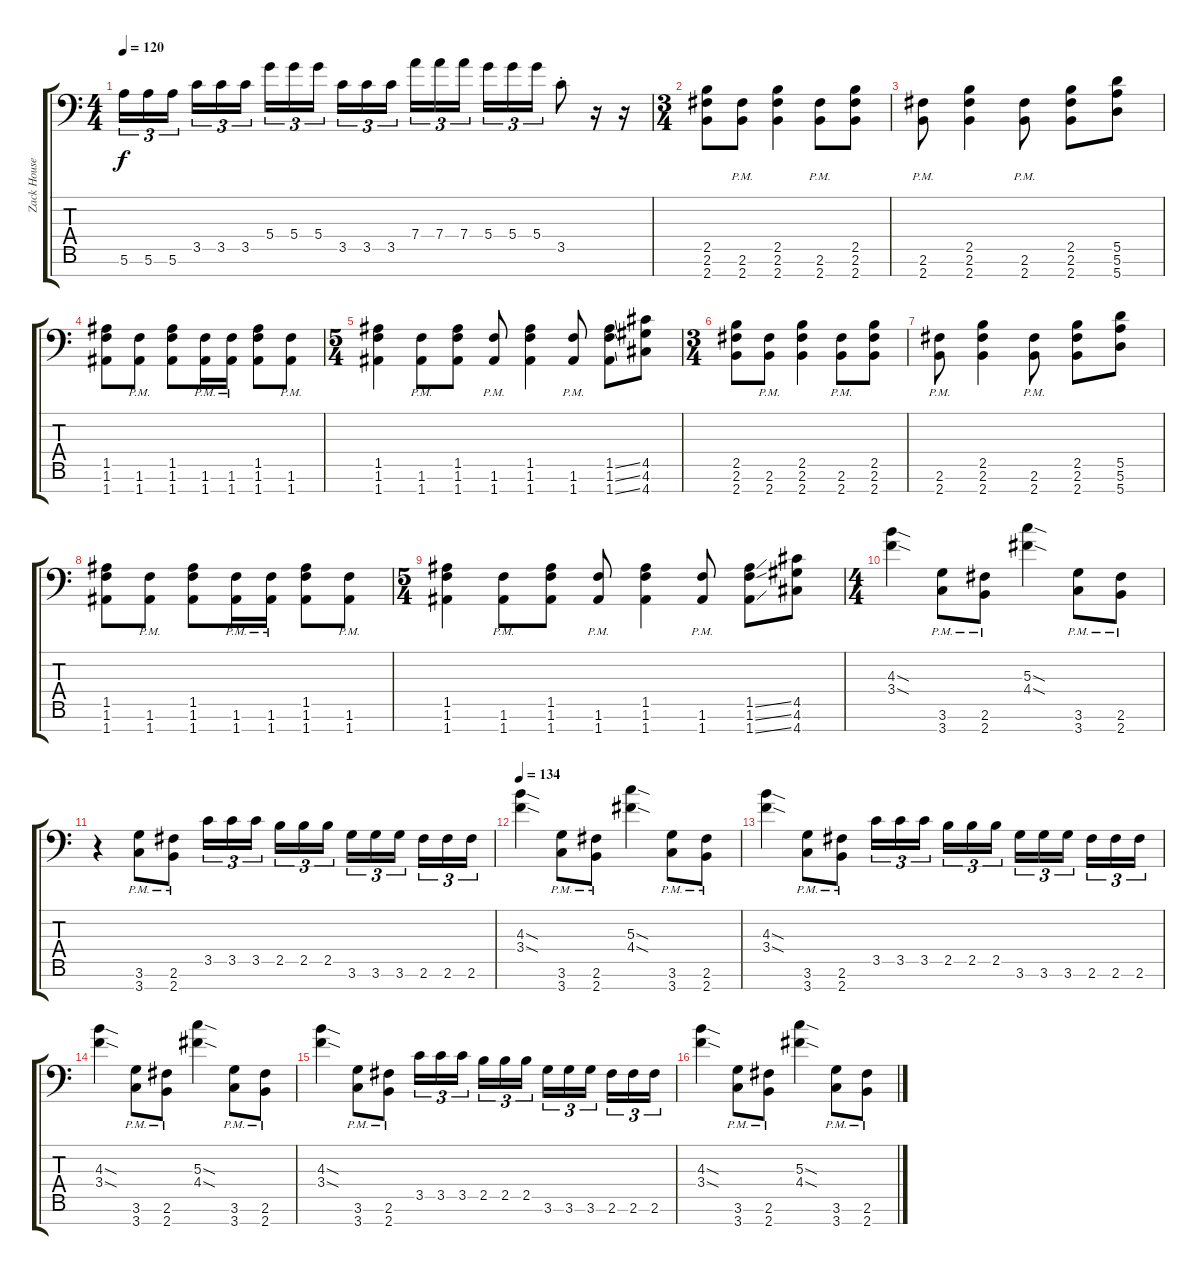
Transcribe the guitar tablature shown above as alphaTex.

\track ("Zack Householder" "Zack House") {instrument distortionguitar}
\staff {score tabs}
\tuning (E4 B3 G3 D3 A2 E2 A1) {hide}
\ts (4 4)
\tempo 120
\clef f4
\ks c
5.6.16{tu (3 2) dy f} 5.6.16{tu (3 2)} 5.6.16{tu (3 2) beam splitsecondary} 3.5.16{tu (3 2)} 3.5.16{tu (3 2)} 3.5.16{tu (3 2)} 5.4.16{tu (3 2)} 5.4.16{tu (3 2)} 5.4.16{tu (3 2) beam splitsecondary} 3.5.16{tu (3 2)} 3.5.16{tu (3 2)} 3.5.16{tu (3 2)} 7.4.16{tu (3 2)} 7.4.16{tu (3 2)} 7.4.16{tu (3 2) beam splitsecondary} 5.4.16{tu (3 2)} 5.4.16{tu (3 2)} 5.4.16{tu (3 2)} 3.5{st}.8 r.16 r.16 |
\ts (3 4)
(2.5 2.6 2.7).8 (2.6{pm} 2.7{pm}).8 (2.5 2.6 2.7).4 (2.6{pm} 2.7{pm}).8 (2.5 2.6 2.7).8 |
(2.6{pm} 2.7{pm}).8 (2.5 2.6 2.7).4 (2.6{pm} 2.7{pm}).8 (2.5 2.6 2.7).8 (5.5 5.6 5.7).8 |
(1.5 1.6 1.7).8 (1.6{pm} 1.7{pm}).8 (1.5 1.6 1.7).8 (1.6{pm} 1.7{pm}).16 (1.6{pm} 1.7{pm}).16 (1.5 1.6 1.7).8 (1.6{pm} 1.7{pm}).8 |
\ts (5 4)
(1.5 1.6 1.7).4 (1.6{pm} 1.7{pm}).8 (1.5 1.6 1.7).8 (1.6{pm} 1.7{pm}).8 (1.5 1.6 1.7).4 (1.6{pm} 1.7{pm}).8 (1.5{ss} 1.6{ss} 1.7{ss}).8 (4.5 4.6 4.7).8 |
\ts (3 4)
(2.5 2.6 2.7).8 (2.6{pm} 2.7{pm}).8 (2.5 2.6 2.7).4 (2.6{pm} 2.7{pm}).8 (2.5 2.6 2.7).8 |
(2.6{pm} 2.7{pm}).8 (2.5 2.6 2.7).4 (2.6{pm} 2.7{pm}).8 (2.5 2.6 2.7).8 (5.5 5.6 5.7).8 |
(1.5 1.6 1.7).8 (1.6{pm} 1.7{pm}).8 (1.5 1.6 1.7).8 (1.6{pm} 1.7{pm}).16 (1.6{pm} 1.7{pm}).16 (1.5 1.6 1.7).8 (1.6{pm} 1.7{pm}).8 |
\ts (5 4)
(1.5 1.6 1.7).4 (1.6{pm} 1.7{pm}).8 (1.5 1.6 1.7).8 (1.6{pm} 1.7{pm}).8 (1.5 1.6 1.7).4 (1.6{pm} 1.7{pm}).8 (1.5{ss} 1.6{ss} 1.7{ss}).8 (4.5 4.6 4.7).8 |
\ts (4 4)
(4.3{sod} 3.4{sod}).4 (3.6{pm} 3.7{pm}).8 (2.6{pm} 2.7{pm}).8 (5.3{sod} 4.4{sod}).4 (3.6{pm} 3.7{pm}).8 (2.6{pm} 2.7{pm}).8 |
r.4 (3.6{pm} 3.7{pm}).8 (2.6{pm} 2.7{pm}).8 3.5.16{tu (3 2)} 3.5.16{tu (3 2)} 3.5.16{tu (3 2) beam splitsecondary} 2.5.16{tu (3 2)} 2.5.16{tu (3 2)} 2.5.16{tu (3 2)} 3.6.16{tu (3 2)} 3.6.16{tu (3 2)} 3.6.16{tu (3 2) beam splitsecondary} 2.6.16{tu (3 2)} 2.6.16{tu (3 2)} 2.6.16{tu (3 2)} |
\tempo 134
(4.3{sod} 3.4{sod}).4 (3.6{pm} 3.7{pm}).8 (2.6{pm} 2.7{pm}).8 (5.3{sod} 4.4{sod}).4 (3.6{pm} 3.7{pm}).8 (2.6{pm} 2.7{pm}).8 |
(4.3{sod} 3.4{sod}).4 (3.6{pm} 3.7{pm}).8 (2.6{pm} 2.7{pm}).8 3.5.16{tu (3 2)} 3.5.16{tu (3 2)} 3.5.16{tu (3 2) beam splitsecondary} 2.5.16{tu (3 2)} 2.5.16{tu (3 2)} 2.5.16{tu (3 2)} 3.6.16{tu (3 2)} 3.6.16{tu (3 2)} 3.6.16{tu (3 2) beam splitsecondary} 2.6.16{tu (3 2)} 2.6.16{tu (3 2)} 2.6.16{tu (3 2)} |
(4.3{sod} 3.4{sod}).4 (3.6{pm} 3.7{pm}).8 (2.6{pm} 2.7{pm}).8 (5.3{sod} 4.4{sod}).4 (3.6{pm} 3.7{pm}).8 (2.6{pm} 2.7{pm}).8 |
(4.3{sod} 3.4{sod}).4 (3.6{pm} 3.7{pm}).8 (2.6{pm} 2.7{pm}).8 3.5.16{tu (3 2)} 3.5.16{tu (3 2)} 3.5.16{tu (3 2) beam splitsecondary} 2.5.16{tu (3 2)} 2.5.16{tu (3 2)} 2.5.16{tu (3 2)} 3.6.16{tu (3 2)} 3.6.16{tu (3 2)} 3.6.16{tu (3 2) beam splitsecondary} 2.6.16{tu (3 2)} 2.6.16{tu (3 2)} 2.6.16{tu (3 2)} |
(4.3{sod} 3.4{sod}).4 (3.6{pm} 3.7{pm}).8 (2.6{pm} 2.7{pm}).8 (5.3{sod} 4.4{sod}).4 (3.6{pm} 3.7{pm}).8 (2.6{pm} 2.7{pm}).8
